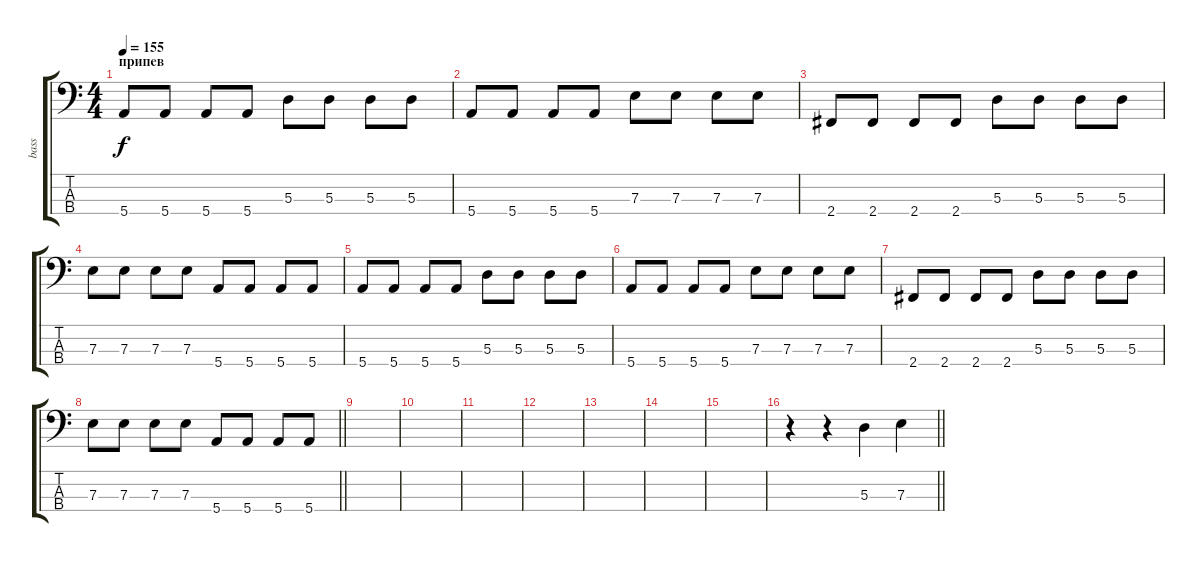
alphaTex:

\track ("bass" "bass") {instrument electricbassfinger}
\staff {score tabs}
\tuning (G2 D2 A1 E1) {hide}
\ts (4 4)
\section ("" "припев")
\tempo 155
\clef f4
\ks c
5.4.8{dy f} 5.4.8 5.4.8 5.4.8 5.3.8 5.3.8 5.3.8 5.3.8 |
5.4.8 5.4.8 5.4.8 5.4.8 7.3.8 7.3.8 7.3.8 7.3.8 |
2.4.8 2.4.8 2.4.8 2.4.8 5.3.8 5.3.8 5.3.8 5.3.8 |
7.3.8 7.3.8 7.3.8 7.3.8 5.4.8 5.4.8 5.4.8 5.4.8 |
5.4.8 5.4.8 5.4.8 5.4.8 5.3.8 5.3.8 5.3.8 5.3.8 |
5.4.8 5.4.8 5.4.8 5.4.8 7.3.8 7.3.8 7.3.8 7.3.8 |
2.4.8 2.4.8 2.4.8 2.4.8 5.3.8 5.3.8 5.3.8 5.3.8 |
\barLineRight lightlight
7.3.8 7.3.8 7.3.8 7.3.8 5.4.8 5.4.8 5.4.8 5.4.8 |
\section ("" "")
|
|
|
|
|
|
|
\barLineRight lightlight
r.4 r.4 5.3.4 7.3.4
